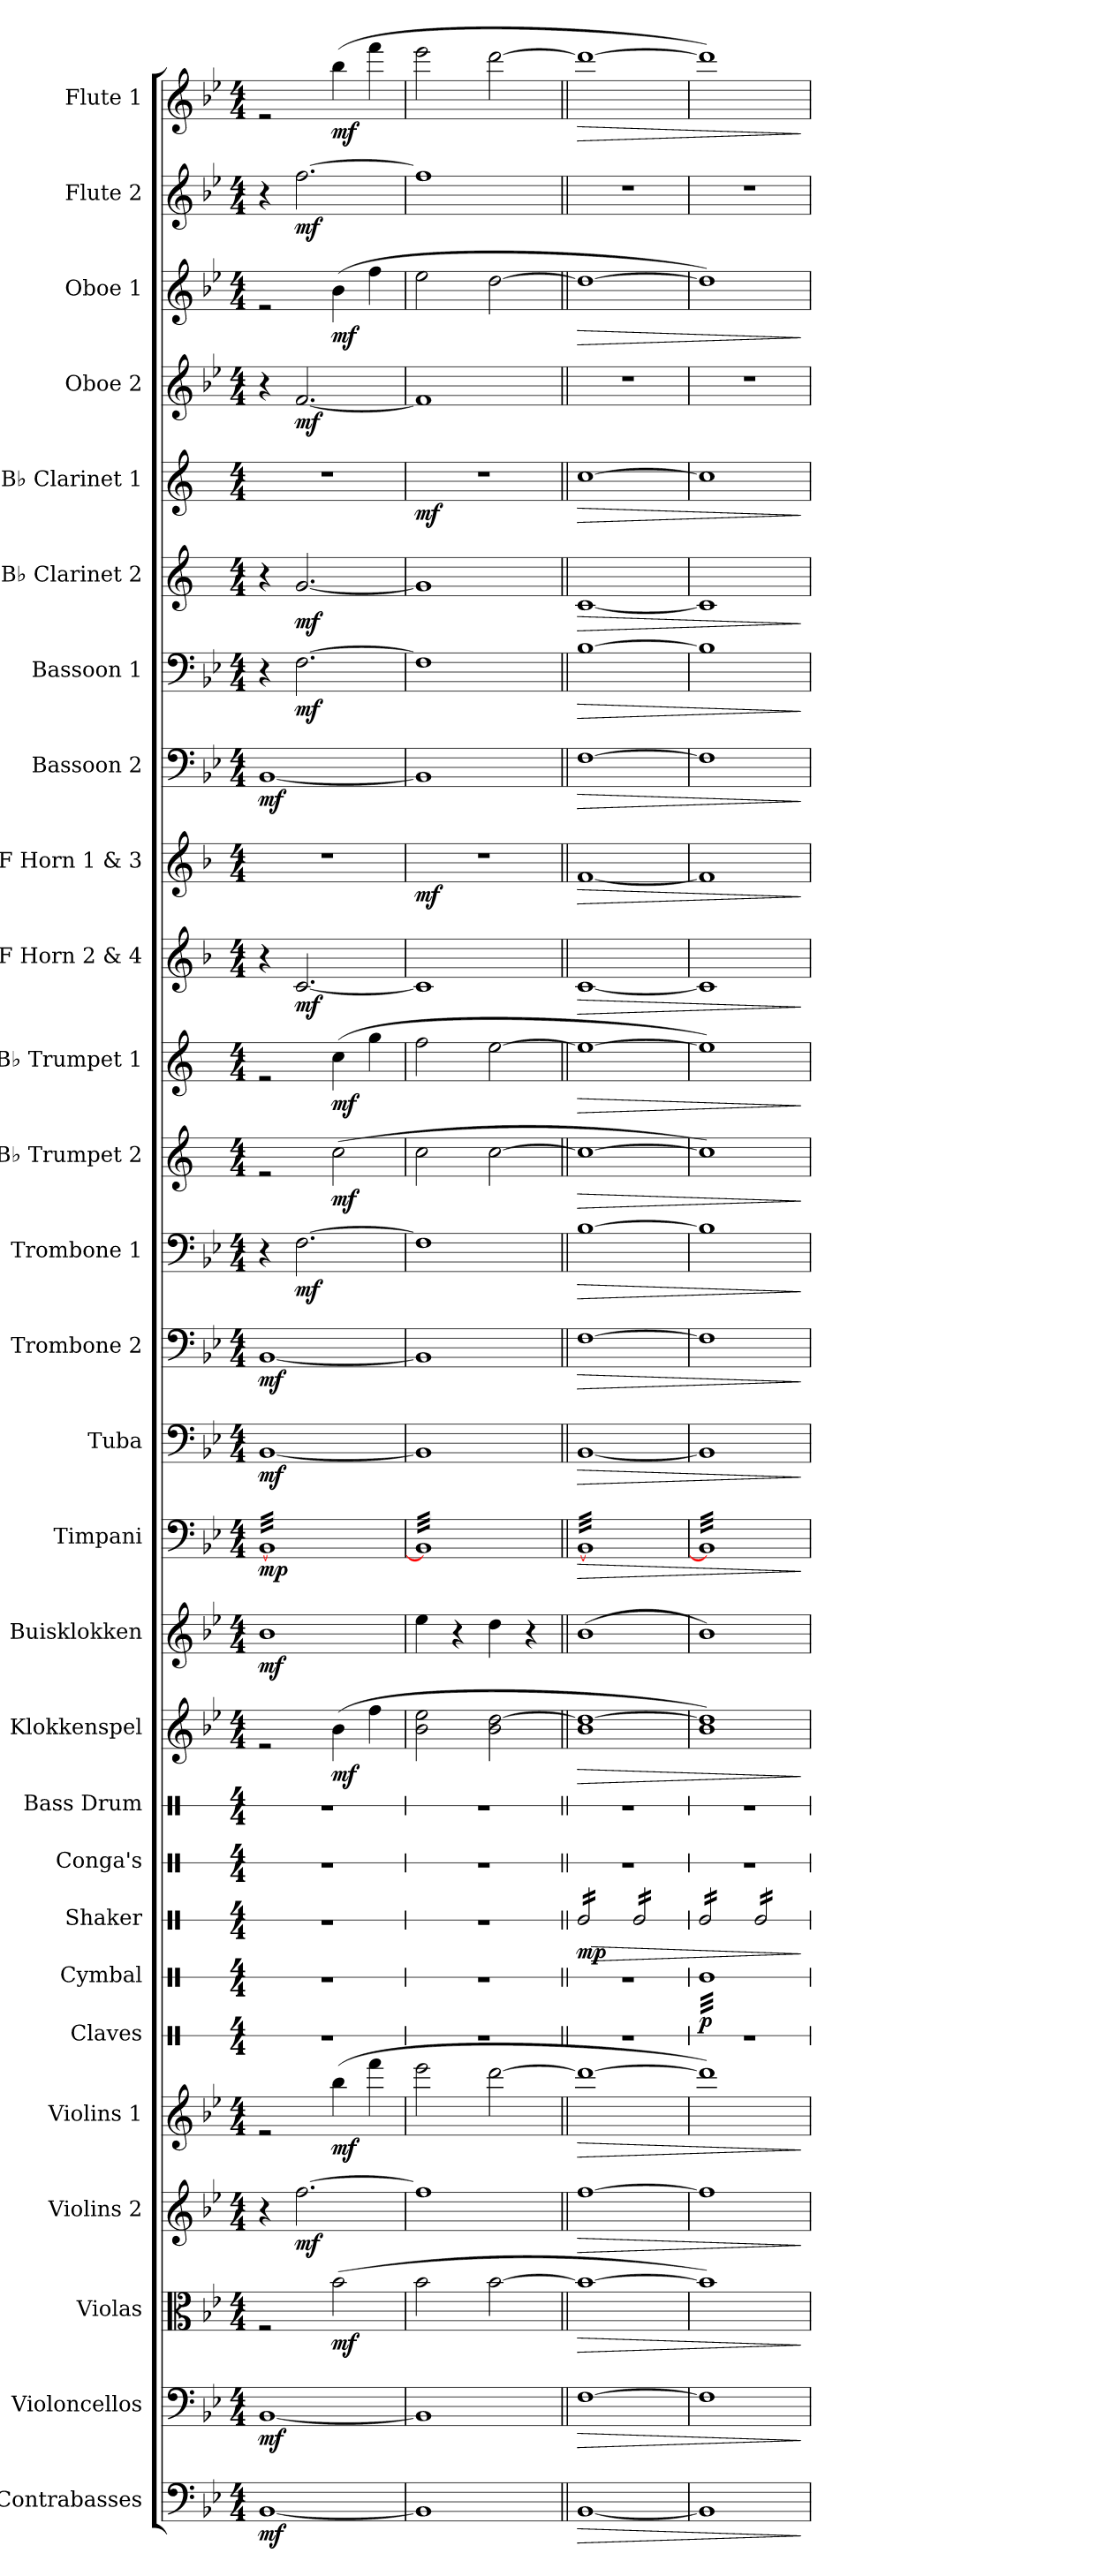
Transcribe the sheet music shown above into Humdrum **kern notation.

**kern	**dynam	**kern	**dynam	**kern	**dynam	**kern	**dynam	**kern	**dynam	**kern	**kern	**dynam	**kern	**dynam	**kern	**kern	**kern	**dynam	**kern	**dynam	**kern	**dynam	**kern	**dynam	**kern	**dynam	**kern	**dynam	**kern	**dynam	**kern	**dynam	**kern	**dynam	**kern	**dynam	**kern	**dynam	**kern	**dynam	**kern	**dynam	**kern	**dynam	**kern	**dynam	**kern	**dynam	**kern	**dynam	**kern	**dynam
*part28	*part28	*part27	*part27	*part26	*part26	*part25	*part25	*part24	*part24	*part23	*part22	*part22	*part21	*part21	*part20	*part19	*part18	*part18	*part17	*part17	*part16	*part16	*part15	*part15	*part14	*part14	*part13	*part13	*part12	*part12	*part11	*part11	*part10	*part10	*part9	*part9	*part8	*part8	*part7	*part7	*part6	*part6	*part5	*part5	*part4	*part4	*part3	*part3	*part2	*part2	*part1	*part1
*staff28	*staff28	*staff27	*staff27	*staff26	*staff26	*staff25	*staff25	*staff24	*staff24	*staff23	*staff22	*staff22	*staff21	*staff21	*staff20	*staff19	*staff18	*staff18	*staff17	*staff17	*staff16	*staff16	*staff15	*staff15	*staff14	*staff14	*staff13	*staff13	*staff12	*staff12	*staff11	*staff11	*staff10	*staff10	*staff9	*staff9	*staff8	*staff8	*staff7	*staff7	*staff6	*staff6	*staff5	*staff5	*staff4	*staff4	*staff3	*staff3	*staff2	*staff2	*staff1	*staff1
*I"Contrabasses	*	*I"Violoncellos	*	*I"Violas	*	*I"Violins 2	*	*I"Violins 1	*	*I"Claves	*I"Cymbal	*	*I"Shaker	*	*I"Conga's	*I"Bass Drum	*I"Klokkenspel	*	*I"Buisklokken	*	*I"Timpani	*	*I"Tuba	*	*I"Trombone 2	*	*I"Trombone 1	*	*I"B♭ Trumpet 2	*	*I"B♭ Trumpet 1	*	*I"F Horn 2 &amp; 4	*	*I"F Horn 1 &amp; 3	*	*I"Bassoon 2	*	*I"Bassoon 1	*	*I"B♭ Clarinet 2	*	*I"B♭ Clarinet 1	*	*I"Oboe 2	*	*I"Oboe 1	*	*I"Flute 2	*	*I"Flute 1	*
*I'Cbs.	*	*I'Vcs.	*	*I'Vlas.	*	*I'Vlns. 2	*	*I'Vlns. 1	*	*I'Clv.	*I'Cym.	*	*I'Sh.	*	*I'Con.	*I'B. Dr.	*I'Klok.	*	*I'Klok.	*	*I'Timp.	*	*I'Tba.	*	*I'Tbn. 2	*	*I'Tbn. 1	*	*I'B♭ Tpt. 2	*	*I'B♭ Tpt. 1	*	*I'F Hn. 2 4	*	*I'F Hn. 1 3	*	*I'Bsn. 2	*	*I'Bsn. 1	*	*I'B♭ Cl. 2	*	*I'B♭ Cl. 1	*	*I'Ob. 2	*	*I'Ob. 1	*	*I'Fl. 2	*	*I'Fl. 1	*
*	*	*	*	*	*	*	*	*	*	*stria1	*stria1	*	*stria1	*	*stria1	*stria1	*	*	*	*	*	*	*	*	*	*	*	*	*	*	*	*	*	*	*	*	*	*	*	*	*	*	*	*	*	*	*	*	*	*	*	*
*clefF4	*	*clefF4	*	*clefC3	*	*clefG2	*	*clefG2	*	*clefX	*clefX	*	*clefX	*	*clefX	*clefX	*clefG2	*	*clefG2	*	*clefF4	*	*clefF4	*	*clefF4	*	*clefF4	*	*clefG2	*	*clefG2	*	*clefG2	*	*clefG2	*	*clefF4	*	*clefF4	*	*clefG2	*	*clefG2	*	*clefG2	*	*clefG2	*	*clefG2	*	*clefG2	*
*ITrd7c12	*	*	*	*	*	*	*	*	*	*	*	*	*	*	*	*	*ITrd-14c-24	*	*	*	*	*	*	*	*	*	*	*	*ITrd1c2	*	*ITrd1c2	*	*ITrd4c7	*	*ITrd4c7	*	*	*	*	*	*ITrd1c2	*	*ITrd1c2	*	*	*	*	*	*	*	*	*
*k[b-e-]	*	*k[b-e-]	*	*k[b-e-]	*	*k[b-e-]	*	*k[b-e-]	*	*k[]	*k[]	*	*k[]	*	*k[]	*k[]	*k[b-e-]	*	*k[b-e-]	*	*k[b-e-]	*	*k[b-e-]	*	*k[b-e-]	*	*k[b-e-]	*	*k[b-e-]	*	*k[b-e-]	*	*k[b-e-]	*	*k[b-e-]	*	*k[b-e-]	*	*k[b-e-]	*	*k[b-e-]	*	*k[b-e-]	*	*k[b-e-]	*	*k[b-e-]	*	*k[b-e-]	*	*k[b-e-]	*
*M4/4	*	*M4/4	*	*M4/4	*	*M4/4	*	*M4/4	*	*M4/4	*M4/4	*	*M4/4	*	*M4/4	*M4/4	*M4/4	*	*M4/4	*	*M4/4	*	*M4/4	*	*M4/4	*	*M4/4	*	*M4/4	*	*M4/4	*	*M4/4	*	*M4/4	*	*M4/4	*	*M4/4	*	*M4/4	*	*M4/4	*	*M4/4	*	*M4/4	*	*M4/4	*	*M4/4	*
*MM80	*	*MM80	*	*MM80	*	*MM80	*	*MM80	*	*MM80	*MM80	*	*MM80	*	*MM80	*MM80	*MM80	*	*MM80	*	*MM80	*	*MM80	*	*MM80	*	*MM80	*	*MM80	*	*MM80	*	*MM80	*	*MM80	*	*MM80	*	*MM80	*	*MM80	*	*MM80	*	*MM80	*	*MM80	*	*MM80	*	*MM80	*
=1	=1	=1	=1	=1	=1	=1	=1	=1	=1	=1	=1	=1	=1	=1	=1	=1	=1	=1	=1	=1	=1	=1	=1	=1	=1	=1	=1	=1	=1	=1	=1	=1	=1	=1	=1	=1	=1	=1	=1	=1	=1	=1	=1	=1	=1	=1	=1	=1	=1	=1	=1	=1
!	!LO:DY:b	!	!LO:DY:b	!	!	!	!	!	!	!	!	!	!	!	!	!	!	!	!	!LO:DY:b	!	!LO:DY:b	!	!LO:DY:b	!	!LO:DY:b	!	!	!	!	!	!	!	!	!	!	!	!LO:DY:b	!	!	!	!	!	!	!	!	!	!	!	!	!	!
*	*	*	*	*	*	*	*	*	*	*	*	*	*	*	*	*	*	*	*	*	*tremolo	*	*	*	*	*	*	*	*	*	*	*	*	*	*	*	*	*	*	*	*	*	*	*	*	*	*	*	*	*	*	*
[1BBB-	mf	[1BB-	mf	2rF	.	4r	.	2re	.	1r	1r	.	1r	.	1r	1r	2re	.	1b-	mf	[32BB-LLL	mp	[1BB-	mf	[1BB-	mf	4r	.	2re	.	2re	.	4r	.	1r	.	[1BB-	mf	4r	.	4r	.	1r	.	4r	.	2re	.	4r	.	2re	.
.	.	.	.	.	.	.	.	.	.	.	.	.	.	.	.	.	.	.	.	.	32BB-	.	.	.	.	.	.	.	.	.	.	.	.	.	.	.	.	.	.	.	.	.	.	.	.	.	.	.	.	.	.	.
.	.	.	.	.	.	.	.	.	.	.	.	.	.	.	.	.	.	.	.	.	32BB-	.	.	.	.	.	.	.	.	.	.	.	.	.	.	.	.	.	.	.	.	.	.	.	.	.	.	.	.	.	.	.
.	.	.	.	.	.	.	.	.	.	.	.	.	.	.	.	.	.	.	.	.	32BB-	.	.	.	.	.	.	.	.	.	.	.	.	.	.	.	.	.	.	.	.	.	.	.	.	.	.	.	.	.	.	.
.	.	.	.	.	.	.	.	.	.	.	.	.	.	.	.	.	.	.	.	.	32BB-	.	.	.	.	.	.	.	.	.	.	.	.	.	.	.	.	.	.	.	.	.	.	.	.	.	.	.	.	.	.	.
.	.	.	.	.	.	.	.	.	.	.	.	.	.	.	.	.	.	.	.	.	32BB-	.	.	.	.	.	.	.	.	.	.	.	.	.	.	.	.	.	.	.	.	.	.	.	.	.	.	.	.	.	.	.
.	.	.	.	.	.	.	.	.	.	.	.	.	.	.	.	.	.	.	.	.	32BB-	.	.	.	.	.	.	.	.	.	.	.	.	.	.	.	.	.	.	.	.	.	.	.	.	.	.	.	.	.	.	.
.	.	.	.	.	.	.	.	.	.	.	.	.	.	.	.	.	.	.	.	.	32BB-	.	.	.	.	.	.	.	.	.	.	.	.	.	.	.	.	.	.	.	.	.	.	.	.	.	.	.	.	.	.	.
!	!	!	!	!	!	!	!LO:DY:b	!	!	!	!	!	!	!	!	!	!	!	!	!	!	!	!	!	!	!	!	!LO:DY:b	!	!	!	!	!	!LO:DY:b	!	!	!	!	!	!LO:DY:b	!	!LO:DY:b	!	!	!	!LO:DY:b	!	!	!	!LO:DY:b	!	!
.	.	.	.	.	.	[2.ff\	mf	.	.	.	.	.	.	.	.	.	.	.	.	.	32BB-	.	.	.	.	.	[2.F\	mf	.	.	.	.	[2.F/	mf	.	.	.	.	[2.F\	mf	[2.f/	mf	.	.	[2.f/	mf	.	.	[2.ff\	mf	.	.
.	.	.	.	.	.	.	.	.	.	.	.	.	.	.	.	.	.	.	.	.	32BB-	.	.	.	.	.	.	.	.	.	.	.	.	.	.	.	.	.	.	.	.	.	.	.	.	.	.	.	.	.	.	.
.	.	.	.	.	.	.	.	.	.	.	.	.	.	.	.	.	.	.	.	.	32BB-	.	.	.	.	.	.	.	.	.	.	.	.	.	.	.	.	.	.	.	.	.	.	.	.	.	.	.	.	.	.	.
.	.	.	.	.	.	.	.	.	.	.	.	.	.	.	.	.	.	.	.	.	32BB-	.	.	.	.	.	.	.	.	.	.	.	.	.	.	.	.	.	.	.	.	.	.	.	.	.	.	.	.	.	.	.
.	.	.	.	.	.	.	.	.	.	.	.	.	.	.	.	.	.	.	.	.	32BB-	.	.	.	.	.	.	.	.	.	.	.	.	.	.	.	.	.	.	.	.	.	.	.	.	.	.	.	.	.	.	.
.	.	.	.	.	.	.	.	.	.	.	.	.	.	.	.	.	.	.	.	.	32BB-	.	.	.	.	.	.	.	.	.	.	.	.	.	.	.	.	.	.	.	.	.	.	.	.	.	.	.	.	.	.	.
.	.	.	.	.	.	.	.	.	.	.	.	.	.	.	.	.	.	.	.	.	32BB-	.	.	.	.	.	.	.	.	.	.	.	.	.	.	.	.	.	.	.	.	.	.	.	.	.	.	.	.	.	.	.
.	.	.	.	.	.	.	.	.	.	.	.	.	.	.	.	.	.	.	.	.	32BB-	.	.	.	.	.	.	.	.	.	.	.	.	.	.	.	.	.	.	.	.	.	.	.	.	.	.	.	.	.	.	.
!	!	!	!	!	!LO:DY:b	!	!	!	!LO:DY:b	!	!	!	!	!	!	!	!	!LO:DY:b	!	!	!	!	!	!	!	!	!	!	!	!LO:DY:b	!	!LO:DY:b	!	!	!	!	!	!	!	!	!	!	!	!	!	!	!	!LO:DY:b	!	!	!	!LO:DY:b
.	.	.	.	(>2b-\	mf	.	.	(>4bb-\	mf	.	.	.	.	.	.	.	(>4bbb-\	mf	.	.	32BB-	.	.	.	.	.	.	.	(>2b-\	mf	(>4b-\	mf	.	.	.	.	.	.	.	.	.	.	.	.	.	.	(>4b-\	mf	.	.	(>4bb-\	mf
.	.	.	.	.	.	.	.	.	.	.	.	.	.	.	.	.	.	.	.	.	32BB-	.	.	.	.	.	.	.	.	.	.	.	.	.	.	.	.	.	.	.	.	.	.	.	.	.	.	.	.	.	.	.
.	.	.	.	.	.	.	.	.	.	.	.	.	.	.	.	.	.	.	.	.	32BB-	.	.	.	.	.	.	.	.	.	.	.	.	.	.	.	.	.	.	.	.	.	.	.	.	.	.	.	.	.	.	.
.	.	.	.	.	.	.	.	.	.	.	.	.	.	.	.	.	.	.	.	.	32BB-	.	.	.	.	.	.	.	.	.	.	.	.	.	.	.	.	.	.	.	.	.	.	.	.	.	.	.	.	.	.	.
.	.	.	.	.	.	.	.	.	.	.	.	.	.	.	.	.	.	.	.	.	32BB-	.	.	.	.	.	.	.	.	.	.	.	.	.	.	.	.	.	.	.	.	.	.	.	.	.	.	.	.	.	.	.
.	.	.	.	.	.	.	.	.	.	.	.	.	.	.	.	.	.	.	.	.	32BB-	.	.	.	.	.	.	.	.	.	.	.	.	.	.	.	.	.	.	.	.	.	.	.	.	.	.	.	.	.	.	.
.	.	.	.	.	.	.	.	.	.	.	.	.	.	.	.	.	.	.	.	.	32BB-	.	.	.	.	.	.	.	.	.	.	.	.	.	.	.	.	.	.	.	.	.	.	.	.	.	.	.	.	.	.	.
.	.	.	.	.	.	.	.	.	.	.	.	.	.	.	.	.	.	.	.	.	32BB-	.	.	.	.	.	.	.	.	.	.	.	.	.	.	.	.	.	.	.	.	.	.	.	.	.	.	.	.	.	.	.
.	.	.	.	.	.	.	.	4fff\	.	.	.	.	.	.	.	.	4ffff\	.	.	.	32BB-	.	.	.	.	.	.	.	.	.	4ff\	.	.	.	.	.	.	.	.	.	.	.	.	.	.	.	4ff\	.	.	.	4fff\	.
.	.	.	.	.	.	.	.	.	.	.	.	.	.	.	.	.	.	.	.	.	32BB-	.	.	.	.	.	.	.	.	.	.	.	.	.	.	.	.	.	.	.	.	.	.	.	.	.	.	.	.	.	.	.
.	.	.	.	.	.	.	.	.	.	.	.	.	.	.	.	.	.	.	.	.	32BB-	.	.	.	.	.	.	.	.	.	.	.	.	.	.	.	.	.	.	.	.	.	.	.	.	.	.	.	.	.	.	.
.	.	.	.	.	.	.	.	.	.	.	.	.	.	.	.	.	.	.	.	.	32BB-	.	.	.	.	.	.	.	.	.	.	.	.	.	.	.	.	.	.	.	.	.	.	.	.	.	.	.	.	.	.	.
.	.	.	.	.	.	.	.	.	.	.	.	.	.	.	.	.	.	.	.	.	32BB-	.	.	.	.	.	.	.	.	.	.	.	.	.	.	.	.	.	.	.	.	.	.	.	.	.	.	.	.	.	.	.
.	.	.	.	.	.	.	.	.	.	.	.	.	.	.	.	.	.	.	.	.	32BB-	.	.	.	.	.	.	.	.	.	.	.	.	.	.	.	.	.	.	.	.	.	.	.	.	.	.	.	.	.	.	.
.	.	.	.	.	.	.	.	.	.	.	.	.	.	.	.	.	.	.	.	.	32BB-	.	.	.	.	.	.	.	.	.	.	.	.	.	.	.	.	.	.	.	.	.	.	.	.	.	.	.	.	.	.	.
.	.	.	.	.	.	.	.	.	.	.	.	.	.	.	.	.	.	.	.	.	32BB-JJJ	.	.	.	.	.	.	.	.	.	.	.	.	.	.	.	.	.	.	.	.	.	.	.	.	.	.	.	.	.	.	.
=2	=2	=2	=2	=2	=2	=2	=2	=2	=2	=2	=2	=2	=2	=2	=2	=2	=2	=2	=2	=2	=2	=2	=2	=2	=2	=2	=2	=2	=2	=2	=2	=2	=2	=2	=2	=2	=2	=2	=2	=2	=2	=2	=2	=2	=2	=2	=2	=2	=2	=2	=2	=2
!	!	!	!	!	!	!	!	!	!	!	!	!	!	!	!	!	!	!	!	!	!	!	!	!	!	!	!	!	!	!	!	!	!	!	!	!LO:DY:b	!	!	!	!	!	!	!	!LO:DY:b	!	!	!	!	!	!	!	!
1BBB-]	.	1BB-]	.	2b-\	.	1ff]	.	2eee-\	.	1r	1r	.	1r	.	1r	1r	2bbb-\ 2eeee-\	.	4ee-\	.	32BB-]LLL	.	1BB-]	.	1BB-]	.	1F]	.	2b-\	.	2ee-\	.	1F]	.	1r	mf	1BB-]	.	1F]	.	1f]	.	1r	mf	1f]	.	2ee-\	.	1ff]	.	2eee-\	.
.	.	.	.	.	.	.	.	.	.	.	.	.	.	.	.	.	.	.	.	.	32BB-	.	.	.	.	.	.	.	.	.	.	.	.	.	.	.	.	.	.	.	.	.	.	.	.	.	.	.	.	.	.	.
.	.	.	.	.	.	.	.	.	.	.	.	.	.	.	.	.	.	.	.	.	32BB-	.	.	.	.	.	.	.	.	.	.	.	.	.	.	.	.	.	.	.	.	.	.	.	.	.	.	.	.	.	.	.
.	.	.	.	.	.	.	.	.	.	.	.	.	.	.	.	.	.	.	.	.	32BB-	.	.	.	.	.	.	.	.	.	.	.	.	.	.	.	.	.	.	.	.	.	.	.	.	.	.	.	.	.	.	.
.	.	.	.	.	.	.	.	.	.	.	.	.	.	.	.	.	.	.	.	.	32BB-	.	.	.	.	.	.	.	.	.	.	.	.	.	.	.	.	.	.	.	.	.	.	.	.	.	.	.	.	.	.	.
.	.	.	.	.	.	.	.	.	.	.	.	.	.	.	.	.	.	.	.	.	32BB-	.	.	.	.	.	.	.	.	.	.	.	.	.	.	.	.	.	.	.	.	.	.	.	.	.	.	.	.	.	.	.
.	.	.	.	.	.	.	.	.	.	.	.	.	.	.	.	.	.	.	.	.	32BB-	.	.	.	.	.	.	.	.	.	.	.	.	.	.	.	.	.	.	.	.	.	.	.	.	.	.	.	.	.	.	.
.	.	.	.	.	.	.	.	.	.	.	.	.	.	.	.	.	.	.	.	.	32BB-	.	.	.	.	.	.	.	.	.	.	.	.	.	.	.	.	.	.	.	.	.	.	.	.	.	.	.	.	.	.	.
.	.	.	.	.	.	.	.	.	.	.	.	.	.	.	.	.	.	.	4r	.	32BB-	.	.	.	.	.	.	.	.	.	.	.	.	.	.	.	.	.	.	.	.	.	.	.	.	.	.	.	.	.	.	.
.	.	.	.	.	.	.	.	.	.	.	.	.	.	.	.	.	.	.	.	.	32BB-	.	.	.	.	.	.	.	.	.	.	.	.	.	.	.	.	.	.	.	.	.	.	.	.	.	.	.	.	.	.	.
.	.	.	.	.	.	.	.	.	.	.	.	.	.	.	.	.	.	.	.	.	32BB-	.	.	.	.	.	.	.	.	.	.	.	.	.	.	.	.	.	.	.	.	.	.	.	.	.	.	.	.	.	.	.
.	.	.	.	.	.	.	.	.	.	.	.	.	.	.	.	.	.	.	.	.	32BB-	.	.	.	.	.	.	.	.	.	.	.	.	.	.	.	.	.	.	.	.	.	.	.	.	.	.	.	.	.	.	.
.	.	.	.	.	.	.	.	.	.	.	.	.	.	.	.	.	.	.	.	.	32BB-	.	.	.	.	.	.	.	.	.	.	.	.	.	.	.	.	.	.	.	.	.	.	.	.	.	.	.	.	.	.	.
.	.	.	.	.	.	.	.	.	.	.	.	.	.	.	.	.	.	.	.	.	32BB-	.	.	.	.	.	.	.	.	.	.	.	.	.	.	.	.	.	.	.	.	.	.	.	.	.	.	.	.	.	.	.
.	.	.	.	.	.	.	.	.	.	.	.	.	.	.	.	.	.	.	.	.	32BB-	.	.	.	.	.	.	.	.	.	.	.	.	.	.	.	.	.	.	.	.	.	.	.	.	.	.	.	.	.	.	.
.	.	.	.	.	.	.	.	.	.	.	.	.	.	.	.	.	.	.	.	.	32BB-	.	.	.	.	.	.	.	.	.	.	.	.	.	.	.	.	.	.	.	.	.	.	.	.	.	.	.	.	.	.	.
.	.	.	.	[2b-\	.	.	.	[2ddd\	.	.	.	.	.	.	.	.	2bbb-\ [2dddd\	.	4dd\	.	32BB-	.	.	.	.	.	.	.	[2b-\	.	[2dd\	.	.	.	.	.	.	.	.	.	.	.	.	.	.	.	[2dd\	.	.	.	[2ddd\	.
.	.	.	.	.	.	.	.	.	.	.	.	.	.	.	.	.	.	.	.	.	32BB-	.	.	.	.	.	.	.	.	.	.	.	.	.	.	.	.	.	.	.	.	.	.	.	.	.	.	.	.	.	.	.
.	.	.	.	.	.	.	.	.	.	.	.	.	.	.	.	.	.	.	.	.	32BB-	.	.	.	.	.	.	.	.	.	.	.	.	.	.	.	.	.	.	.	.	.	.	.	.	.	.	.	.	.	.	.
.	.	.	.	.	.	.	.	.	.	.	.	.	.	.	.	.	.	.	.	.	32BB-	.	.	.	.	.	.	.	.	.	.	.	.	.	.	.	.	.	.	.	.	.	.	.	.	.	.	.	.	.	.	.
.	.	.	.	.	.	.	.	.	.	.	.	.	.	.	.	.	.	.	.	.	32BB-	.	.	.	.	.	.	.	.	.	.	.	.	.	.	.	.	.	.	.	.	.	.	.	.	.	.	.	.	.	.	.
.	.	.	.	.	.	.	.	.	.	.	.	.	.	.	.	.	.	.	.	.	32BB-	.	.	.	.	.	.	.	.	.	.	.	.	.	.	.	.	.	.	.	.	.	.	.	.	.	.	.	.	.	.	.
.	.	.	.	.	.	.	.	.	.	.	.	.	.	.	.	.	.	.	.	.	32BB-	.	.	.	.	.	.	.	.	.	.	.	.	.	.	.	.	.	.	.	.	.	.	.	.	.	.	.	.	.	.	.
.	.	.	.	.	.	.	.	.	.	.	.	.	.	.	.	.	.	.	.	.	32BB-	.	.	.	.	.	.	.	.	.	.	.	.	.	.	.	.	.	.	.	.	.	.	.	.	.	.	.	.	.	.	.
.	.	.	.	.	.	.	.	.	.	.	.	.	.	.	.	.	.	.	4r	.	32BB-	.	.	.	.	.	.	.	.	.	.	.	.	.	.	.	.	.	.	.	.	.	.	.	.	.	.	.	.	.	.	.
.	.	.	.	.	.	.	.	.	.	.	.	.	.	.	.	.	.	.	.	.	32BB-	.	.	.	.	.	.	.	.	.	.	.	.	.	.	.	.	.	.	.	.	.	.	.	.	.	.	.	.	.	.	.
.	.	.	.	.	.	.	.	.	.	.	.	.	.	.	.	.	.	.	.	.	32BB-	.	.	.	.	.	.	.	.	.	.	.	.	.	.	.	.	.	.	.	.	.	.	.	.	.	.	.	.	.	.	.
.	.	.	.	.	.	.	.	.	.	.	.	.	.	.	.	.	.	.	.	.	32BB-	.	.	.	.	.	.	.	.	.	.	.	.	.	.	.	.	.	.	.	.	.	.	.	.	.	.	.	.	.	.	.
.	.	.	.	.	.	.	.	.	.	.	.	.	.	.	.	.	.	.	.	.	32BB-	.	.	.	.	.	.	.	.	.	.	.	.	.	.	.	.	.	.	.	.	.	.	.	.	.	.	.	.	.	.	.
.	.	.	.	.	.	.	.	.	.	.	.	.	.	.	.	.	.	.	.	.	32BB-	.	.	.	.	.	.	.	.	.	.	.	.	.	.	.	.	.	.	.	.	.	.	.	.	.	.	.	.	.	.	.
.	.	.	.	.	.	.	.	.	.	.	.	.	.	.	.	.	.	.	.	.	32BB-	.	.	.	.	.	.	.	.	.	.	.	.	.	.	.	.	.	.	.	.	.	.	.	.	.	.	.	.	.	.	.
.	.	.	.	.	.	.	.	.	.	.	.	.	.	.	.	.	.	.	.	.	32BB-JJJ	.	.	.	.	.	.	.	.	.	.	.	.	.	.	.	.	.	.	.	.	.	.	.	.	.	.	.	.	.	.	.
=3||	=3||	=3||	=3||	=3||	=3||	=3||	=3||	=3||	=3||	=3||	=3||	=3||	=3||	=3||	=3||	=3||	=3||	=3||	=3||	=3||	=3||	=3||	=3||	=3||	=3||	=3||	=3||	=3||	=3||	=3||	=3||	=3||	=3||	=3||	=3||	=3||	=3||	=3||	=3||	=3||	=3||	=3||	=3||	=3||	=3||	=3||	=3||	=3||	=3||	=3||	=3||	=3||
*	*	*	*	*	*	*	*	*	*	*	*	*	*	*	*	*	*	*	*	*	*	*	*	*	*	*	*	*	*	*	*	*	*	*	*	*	*	*	*	*	*	*	*	*	*	*	*	*	*	*	*MM95	*
!	!LO:HP:b	!	!LO:HP:b	!	!LO:HP:b	!	!LO:HP:b	!	!LO:HP:b	!	!	!	!	!LO:DY:b	!	!	!	!LO:HP:b	!	!	!	!LO:HP:b	!	!LO:HP:b	!	!LO:HP:b	!	!LO:HP:b	!	!LO:HP:b	!	!LO:HP:b	!	!LO:HP:b	!	!LO:HP:b	!	!LO:HP:b	!	!LO:HP:b	!	!LO:HP:b	!	!LO:HP:b	!	!	!	!LO:HP:b	!	!	!	!LO:HP:b
*	*	*	*	*	*	*	*	*	*	*	*	*	*tremolo	*	*	*	*	*	*	*	*	*	*	*	*	*	*	*	*	*	*	*	*	*	*	*	*	*	*	*	*	*	*	*	*	*	*	*	*	*	*	*
[1BBB-	>	[1F	>	1b-_	>	[1ff	>	1ddd_	>	1r	1r	.	16Re/LL	mp	1r	1r	1bbb- 1dddd_	>	(>1b-	.	[32BB-LLL	>	[1BB-	>	[1F	>	[1B-	>	1b-_	>	1dd_	>	[1F	>	[1B-	>	[1F	>	[1B-	>	[1B-	>	[1b-	>	1r	.	1dd_	>	1r	.	1ddd_	>
.	.	.	.	.	.	.	.	.	.	.	.	.	.	.	.	.	.	.	.	.	32BB-	.	.	.	.	.	.	.	.	.	.	.	.	.	.	.	.	.	.	.	.	.	.	.	.	.	.	.	.	.	.	.
.	.	.	.	.	.	.	.	.	.	.	.	.	16Re/	.	.	.	.	.	.	.	32BB-	.	.	.	.	.	.	.	.	.	.	.	.	.	.	.	.	.	.	.	.	.	.	.	.	.	.	.	.	.	.	.
.	.	.	.	.	.	.	.	.	.	.	.	.	.	.	.	.	.	.	.	.	32BB-	.	.	.	.	.	.	.	.	.	.	.	.	.	.	.	.	.	.	.	.	.	.	.	.	.	.	.	.	.	.	.
!	!	!	!	!	!	!	!	!	!	!	!	!	!	!LO:HP:b	!	!	!	!	!	!	!	!	!	!	!	!	!	!	!	!	!	!	!	!	!	!	!	!	!	!	!	!	!	!	!	!	!	!	!	!	!	!
.	.	.	.	.	.	.	.	.	.	.	.	.	16Re/	>	.	.	.	.	.	.	32BB-	.	.	.	.	.	.	.	.	.	.	.	.	.	.	.	.	.	.	.	.	.	.	.	.	.	.	.	.	.	.	.
.	.	.	.	.	.	.	.	.	.	.	.	.	.	.	.	.	.	.	.	.	32BB-	.	.	.	.	.	.	.	.	.	.	.	.	.	.	.	.	.	.	.	.	.	.	.	.	.	.	.	.	.	.	.
.	.	.	.	.	.	.	.	.	.	.	.	.	16Re/	.	.	.	.	.	.	.	32BB-	.	.	.	.	.	.	.	.	.	.	.	.	.	.	.	.	.	.	.	.	.	.	.	.	.	.	.	.	.	.	.
.	.	.	.	.	.	.	.	.	.	.	.	.	.	.	.	.	.	.	.	.	32BB-	.	.	.	.	.	.	.	.	.	.	.	.	.	.	.	.	.	.	.	.	.	.	.	.	.	.	.	.	.	.	.
.	.	.	.	.	.	.	.	.	.	.	.	.	16Re/	.	.	.	.	.	.	.	32BB-	.	.	.	.	.	.	.	.	.	.	.	.	.	.	.	.	.	.	.	.	.	.	.	.	.	.	.	.	.	.	.
.	.	.	.	.	.	.	.	.	.	.	.	.	.	.	.	.	.	.	.	.	32BB-	.	.	.	.	.	.	.	.	.	.	.	.	.	.	.	.	.	.	.	.	.	.	.	.	.	.	.	.	.	.	.
.	.	.	.	.	.	.	.	.	.	.	.	.	16Re/	.	.	.	.	.	.	.	32BB-	.	.	.	.	.	.	.	.	.	.	.	.	.	.	.	.	.	.	.	.	.	.	.	.	.	.	.	.	.	.	.
.	.	.	.	.	.	.	.	.	.	.	.	.	.	.	.	.	.	.	.	.	32BB-	.	.	.	.	.	.	.	.	.	.	.	.	.	.	.	.	.	.	.	.	.	.	.	.	.	.	.	.	.	.	.
.	.	.	.	.	.	.	.	.	.	.	.	.	16Re/	.	.	.	.	.	.	.	32BB-	.	.	.	.	.	.	.	.	.	.	.	.	.	.	.	.	.	.	.	.	.	.	.	.	.	.	.	.	.	.	.
.	.	.	.	.	.	.	.	.	.	.	.	.	.	.	.	.	.	.	.	.	32BB-	.	.	.	.	.	.	.	.	.	.	.	.	.	.	.	.	.	.	.	.	.	.	.	.	.	.	.	.	.	.	.
.	.	.	.	.	.	.	.	.	.	.	.	.	16Re/JJ	.	.	.	.	.	.	.	32BB-	.	.	.	.	.	.	.	.	.	.	.	.	.	.	.	.	.	.	.	.	.	.	.	.	.	.	.	.	.	.	.
.	.	.	.	.	.	.	.	.	.	.	.	.	.	.	.	.	.	.	.	.	32BB-	.	.	.	.	.	.	.	.	.	.	.	.	.	.	.	.	.	.	.	.	.	.	.	.	.	.	.	.	.	.	.
.	.	.	.	.	.	.	.	.	.	.	.	.	16Re/LL	.	.	.	.	.	.	.	32BB-	.	.	.	.	.	.	.	.	.	.	.	.	.	.	.	.	.	.	.	.	.	.	.	.	.	.	.	.	.	.	.
.	.	.	.	.	.	.	.	.	.	.	.	.	.	.	.	.	.	.	.	.	32BB-	.	.	.	.	.	.	.	.	.	.	.	.	.	.	.	.	.	.	.	.	.	.	.	.	.	.	.	.	.	.	.
.	.	.	.	.	.	.	.	.	.	.	.	.	16Re/	.	.	.	.	.	.	.	32BB-	.	.	.	.	.	.	.	.	.	.	.	.	.	.	.	.	.	.	.	.	.	.	.	.	.	.	.	.	.	.	.
.	.	.	.	.	.	.	.	.	.	.	.	.	.	.	.	.	.	.	.	.	32BB-	.	.	.	.	.	.	.	.	.	.	.	.	.	.	.	.	.	.	.	.	.	.	.	.	.	.	.	.	.	.	.
.	.	.	.	.	.	.	.	.	.	.	.	.	16Re/	.	.	.	.	.	.	.	32BB-	.	.	.	.	.	.	.	.	.	.	.	.	.	.	.	.	.	.	.	.	.	.	.	.	.	.	.	.	.	.	.
.	.	.	.	.	.	.	.	.	.	.	.	.	.	.	.	.	.	.	.	.	32BB-	.	.	.	.	.	.	.	.	.	.	.	.	.	.	.	.	.	.	.	.	.	.	.	.	.	.	.	.	.	.	.
.	.	.	.	.	.	.	.	.	.	.	.	.	16Re/	.	.	.	.	.	.	.	32BB-	.	.	.	.	.	.	.	.	.	.	.	.	.	.	.	.	.	.	.	.	.	.	.	.	.	.	.	.	.	.	.
.	.	.	.	.	.	.	.	.	.	.	.	.	.	.	.	.	.	.	.	.	32BB-	.	.	.	.	.	.	.	.	.	.	.	.	.	.	.	.	.	.	.	.	.	.	.	.	.	.	.	.	.	.	.
.	.	.	.	.	.	.	.	.	.	.	.	.	16Re/	.	.	.	.	.	.	.	32BB-	.	.	.	.	.	.	.	.	.	.	.	.	.	.	.	.	.	.	.	.	.	.	.	.	.	.	.	.	.	.	.
.	.	.	.	.	.	.	.	.	.	.	.	.	.	.	.	.	.	.	.	.	32BB-	.	.	.	.	.	.	.	.	.	.	.	.	.	.	.	.	.	.	.	.	.	.	.	.	.	.	.	.	.	.	.
.	.	.	.	.	.	.	.	.	.	.	.	.	16Re/	.	.	.	.	.	.	.	32BB-	.	.	.	.	.	.	.	.	.	.	.	.	.	.	.	.	.	.	.	.	.	.	.	.	.	.	.	.	.	.	.
.	.	.	.	.	.	.	.	.	.	.	.	.	.	.	.	.	.	.	.	.	32BB-	.	.	.	.	.	.	.	.	.	.	.	.	.	.	.	.	.	.	.	.	.	.	.	.	.	.	.	.	.	.	.
.	.	.	.	.	.	.	.	.	.	.	.	.	16Re/	.	.	.	.	.	.	.	32BB-	.	.	.	.	.	.	.	.	.	.	.	.	.	.	.	.	.	.	.	.	.	.	.	.	.	.	.	.	.	.	.
.	.	.	.	.	.	.	.	.	.	.	.	.	.	.	.	.	.	.	.	.	32BB-	.	.	.	.	.	.	.	.	.	.	.	.	.	.	.	.	.	.	.	.	.	.	.	.	.	.	.	.	.	.	.
.	.	.	.	.	.	.	.	.	.	.	.	.	16Re/JJ	.	.	.	.	.	.	.	32BB-	.	.	.	.	.	.	.	.	.	.	.	.	.	.	.	.	.	.	.	.	.	.	.	.	.	.	.	.	.	.	.
.	.	.	.	.	.	.	.	.	.	.	.	.	.	.	.	.	.	.	.	.	32BB-JJJ	.	.	.	.	.	.	.	.	.	.	.	.	.	.	.	.	.	.	.	.	.	.	.	.	.	.	.	.	.	.	.
=4	=4	=4	=4	=4	=4	=4	=4	=4	=4	=4	=4	=4	=4	=4	=4	=4	=4	=4	=4	=4	=4	=4	=4	=4	=4	=4	=4	=4	=4	=4	=4	=4	=4	=4	=4	=4	=4	=4	=4	=4	=4	=4	=4	=4	=4	=4	=4	=4	=4	=4	=4	=4
!	!	!	!	!	!	!	!	!	!	!	!	!LO:DY:b	!	!	!	!	!	!	!	!	!	!	!	!	!	!	!	!	!	!	!	!	!	!	!	!	!	!	!	!	!	!	!	!	!	!	!	!	!	!	!	!
*	*	*	*	*	*	*	*	*	*	*	*tremolo	*	*	*	*	*	*	*	*	*	*	*	*	*	*	*	*	*	*	*	*	*	*	*	*	*	*	*	*	*	*	*	*	*	*	*	*	*	*	*	*	*
1BBB-]	.	1F]	.	1b-])	.	1ff]	.	1ddd])	.	1r	32ReLLL	p	16Re/LL	.	1r	1r	1bbb- 1dddd])	.	1b-)	.	32BB-]LLL	.	1BB-]	.	1F]	.	1B-]	.	1b-])	.	1dd])	.	1F]	.	1B-]	.	1F]	.	1B-]	.	1B-]	.	1b-]	.	1r	.	1dd])	.	1r	.	1ddd])	.
.	.	.	.	.	.	.	.	.	.	.	32Re	.	.	.	.	.	.	.	.	.	32BB-	.	.	.	.	.	.	.	.	.	.	.	.	.	.	.	.	.	.	.	.	.	.	.	.	.	.	.	.	.	.	.
.	.	.	.	.	.	.	.	.	.	.	32Re	.	16Re/	.	.	.	.	.	.	.	32BB-	.	.	.	.	.	.	.	.	.	.	.	.	.	.	.	.	.	.	.	.	.	.	.	.	.	.	.	.	.	.	.
.	.	.	.	.	.	.	.	.	.	.	32Re	.	.	.	.	.	.	.	.	.	32BB-	.	.	.	.	.	.	.	.	.	.	.	.	.	.	.	.	.	.	.	.	.	.	.	.	.	.	.	.	.	.	.
.	.	.	.	.	.	.	.	.	.	.	32Re	.	16Re/	.	.	.	.	.	.	.	32BB-	.	.	.	.	.	.	.	.	.	.	.	.	.	.	.	.	.	.	.	.	.	.	.	.	.	.	.	.	.	.	.
.	.	.	.	.	.	.	.	.	.	.	32Re	.	.	.	.	.	.	.	.	.	32BB-	.	.	.	.	.	.	.	.	.	.	.	.	.	.	.	.	.	.	.	.	.	.	.	.	.	.	.	.	.	.	.
.	.	.	.	.	.	.	.	.	.	.	32Re	.	16Re/	.	.	.	.	.	.	.	32BB-	.	.	.	.	.	.	.	.	.	.	.	.	.	.	.	.	.	.	.	.	.	.	.	.	.	.	.	.	.	.	.
.	.	.	.	.	.	.	.	.	.	.	32Re	.	.	.	.	.	.	.	.	.	32BB-	.	.	.	.	.	.	.	.	.	.	.	.	.	.	.	.	.	.	.	.	.	.	.	.	.	.	.	.	.	.	.
.	.	.	.	.	.	.	.	.	.	.	32Re	.	16Re/	.	.	.	.	.	.	.	32BB-	.	.	.	.	.	.	.	.	.	.	.	.	.	.	.	.	.	.	.	.	.	.	.	.	.	.	.	.	.	.	.
.	.	.	.	.	.	.	.	.	.	.	32Re	.	.	.	.	.	.	.	.	.	32BB-	.	.	.	.	.	.	.	.	.	.	.	.	.	.	.	.	.	.	.	.	.	.	.	.	.	.	.	.	.	.	.
.	.	.	.	.	.	.	.	.	.	.	32Re	.	16Re/	.	.	.	.	.	.	.	32BB-	.	.	.	.	.	.	.	.	.	.	.	.	.	.	.	.	.	.	.	.	.	.	.	.	.	.	.	.	.	.	.
.	.	.	.	.	.	.	.	.	.	.	32Re	.	.	.	.	.	.	.	.	.	32BB-	.	.	.	.	.	.	.	.	.	.	.	.	.	.	.	.	.	.	.	.	.	.	.	.	.	.	.	.	.	.	.
.	.	.	.	.	.	.	.	.	.	.	32Re	.	16Re/	.	.	.	.	.	.	.	32BB-	.	.	.	.	.	.	.	.	.	.	.	.	.	.	.	.	.	.	.	.	.	.	.	.	.	.	.	.	.	.	.
.	.	.	.	.	.	.	.	.	.	.	32Re	.	.	.	.	.	.	.	.	.	32BB-	.	.	.	.	.	.	.	.	.	.	.	.	.	.	.	.	.	.	.	.	.	.	.	.	.	.	.	.	.	.	.
.	.	.	.	.	.	.	.	.	.	.	32Re	.	16Re/JJ	.	.	.	.	.	.	.	32BB-	.	.	.	.	.	.	.	.	.	.	.	.	.	.	.	.	.	.	.	.	.	.	.	.	.	.	.	.	.	.	.
.	.	.	.	.	.	.	.	.	.	.	32Re	.	.	.	.	.	.	.	.	.	32BB-	.	.	.	.	.	.	.	.	.	.	.	.	.	.	.	.	.	.	.	.	.	.	.	.	.	.	.	.	.	.	.
.	.	.	.	.	.	.	.	.	.	.	32Re	.	16Re/LL	.	.	.	.	.	.	.	32BB-	.	.	.	.	.	.	.	.	.	.	.	.	.	.	.	.	.	.	.	.	.	.	.	.	.	.	.	.	.	.	.
.	.	.	.	.	.	.	.	.	.	.	32Re	.	.	.	.	.	.	.	.	.	32BB-	.	.	.	.	.	.	.	.	.	.	.	.	.	.	.	.	.	.	.	.	.	.	.	.	.	.	.	.	.	.	.
.	.	.	.	.	.	.	.	.	.	.	32Re	.	16Re/	.	.	.	.	.	.	.	32BB-	.	.	.	.	.	.	.	.	.	.	.	.	.	.	.	.	.	.	.	.	.	.	.	.	.	.	.	.	.	.	.
.	.	.	.	.	.	.	.	.	.	.	32Re	.	.	.	.	.	.	.	.	.	32BB-	.	.	.	.	.	.	.	.	.	.	.	.	.	.	.	.	.	.	.	.	.	.	.	.	.	.	.	.	.	.	.
.	.	.	.	.	.	.	.	.	.	.	32Re	.	16Re/	.	.	.	.	.	.	.	32BB-	.	.	.	.	.	.	.	.	.	.	.	.	.	.	.	.	.	.	.	.	.	.	.	.	.	.	.	.	.	.	.
.	.	.	.	.	.	.	.	.	.	.	32Re	.	.	.	.	.	.	.	.	.	32BB-	.	.	.	.	.	.	.	.	.	.	.	.	.	.	.	.	.	.	.	.	.	.	.	.	.	.	.	.	.	.	.
.	.	.	.	.	.	.	.	.	.	.	32Re	.	16Re/	.	.	.	.	.	.	.	32BB-	.	.	.	.	.	.	.	.	.	.	.	.	.	.	.	.	.	.	.	.	.	.	.	.	.	.	.	.	.	.	.
.	.	.	.	.	.	.	.	.	.	.	32Re	.	.	.	.	.	.	.	.	.	32BB-	.	.	.	.	.	.	.	.	.	.	.	.	.	.	.	.	.	.	.	.	.	.	.	.	.	.	.	.	.	.	.
.	.	.	.	.	.	.	.	.	.	.	32Re	.	16Re/	.	.	.	.	.	.	.	32BB-	.	.	.	.	.	.	.	.	.	.	.	.	.	.	.	.	.	.	.	.	.	.	.	.	.	.	.	.	.	.	.
.	.	.	.	.	.	.	.	.	.	.	32Re	.	.	.	.	.	.	.	.	.	32BB-	.	.	.	.	.	.	.	.	.	.	.	.	.	.	.	.	.	.	.	.	.	.	.	.	.	.	.	.	.	.	.
.	.	.	.	.	.	.	.	.	.	.	32Re	.	16Re/	.	.	.	.	.	.	.	32BB-	.	.	.	.	.	.	.	.	.	.	.	.	.	.	.	.	.	.	.	.	.	.	.	.	.	.	.	.	.	.	.
.	.	.	.	.	.	.	.	.	.	.	32Re	.	.	.	.	.	.	.	.	.	32BB-	.	.	.	.	.	.	.	.	.	.	.	.	.	.	.	.	.	.	.	.	.	.	.	.	.	.	.	.	.	.	.
.	.	.	.	.	.	.	.	.	.	.	32Re	.	16Re/	.	.	.	.	.	.	.	32BB-	.	.	.	.	.	.	.	.	.	.	.	.	.	.	.	.	.	.	.	.	.	.	.	.	.	.	.	.	.	.	.
.	.	.	.	.	.	.	.	.	.	.	32Re	.	.	.	.	.	.	.	.	.	32BB-	.	.	.	.	.	.	.	.	.	.	.	.	.	.	.	.	.	.	.	.	.	.	.	.	.	.	.	.	.	.	.
.	.	.	.	.	.	.	.	.	.	.	32Re	.	16Re/JJ	.	.	.	.	.	.	.	32BB-	.	.	.	.	.	.	.	.	.	.	.	.	.	.	.	.	.	.	.	.	.	.	.	.	.	.	.	.	.	.	.
*	*	*	*	*	*	*	*	*	*	*	*	*	*Xtremolo	*	*	*	*	*	*	*	*	*	*	*	*	*	*	*	*	*	*	*	*	*	*	*	*	*	*	*	*	*	*	*	*	*	*	*	*	*	*	*
.	.	.	.	.	.	.	.	.	.	.	32ReJJJ	.	.	.	.	.	.	.	.	.	32BB-JJJ	.	.	.	.	.	.	.	.	.	.	.	.	.	.	.	.	.	.	.	.	.	.	.	.	.	.	.	.	.	.	.
*	*	*	*	*	*	*	*	*	*	*	*	*	*	*	*	*	*	*	*	*	*Xtremolo	*	*	*	*	*	*	*	*	*	*	*	*	*	*	*	*	*	*	*	*	*	*	*	*	*	*	*	*	*	*	*
*	*	*	*	*	*	*	*	*	*	*	*Xtremolo	*	*	*	*	*	*	*	*	*	*	*	*	*	*	*	*	*	*	*	*	*	*	*	*	*	*	*	*	*	*	*	*	*	*	*	*	*	*	*	*	*
.	]	.	]	.	]	.	]	.	]	.	.	.	.	]	.	.	.	]	.	.	.	]	.	]	.	]	.	]	.	]	.	]	.	]	.	]	.	]	.	]	.	]	.	]	.	.	.	]	.	.	.	]
=	=	=	=	=	=	=	=	=	=	=	=	=	=	=	=	=	=	=	=	=	=	=	=	=	=	=	=	=	=	=	=	=	=	=	=	=	=	=	=	=	=	=	=	=	=	=	=	=	=	=	=	=
*-	*-	*-	*-	*-	*-	*-	*-	*-	*-	*-	*-	*-	*-	*-	*-	*-	*-	*-	*-	*-	*-	*-	*-	*-	*-	*-	*-	*-	*-	*-	*-	*-	*-	*-	*-	*-	*-	*-	*-	*-	*-	*-	*-	*-	*-	*-	*-	*-	*-	*-	*-	*-
